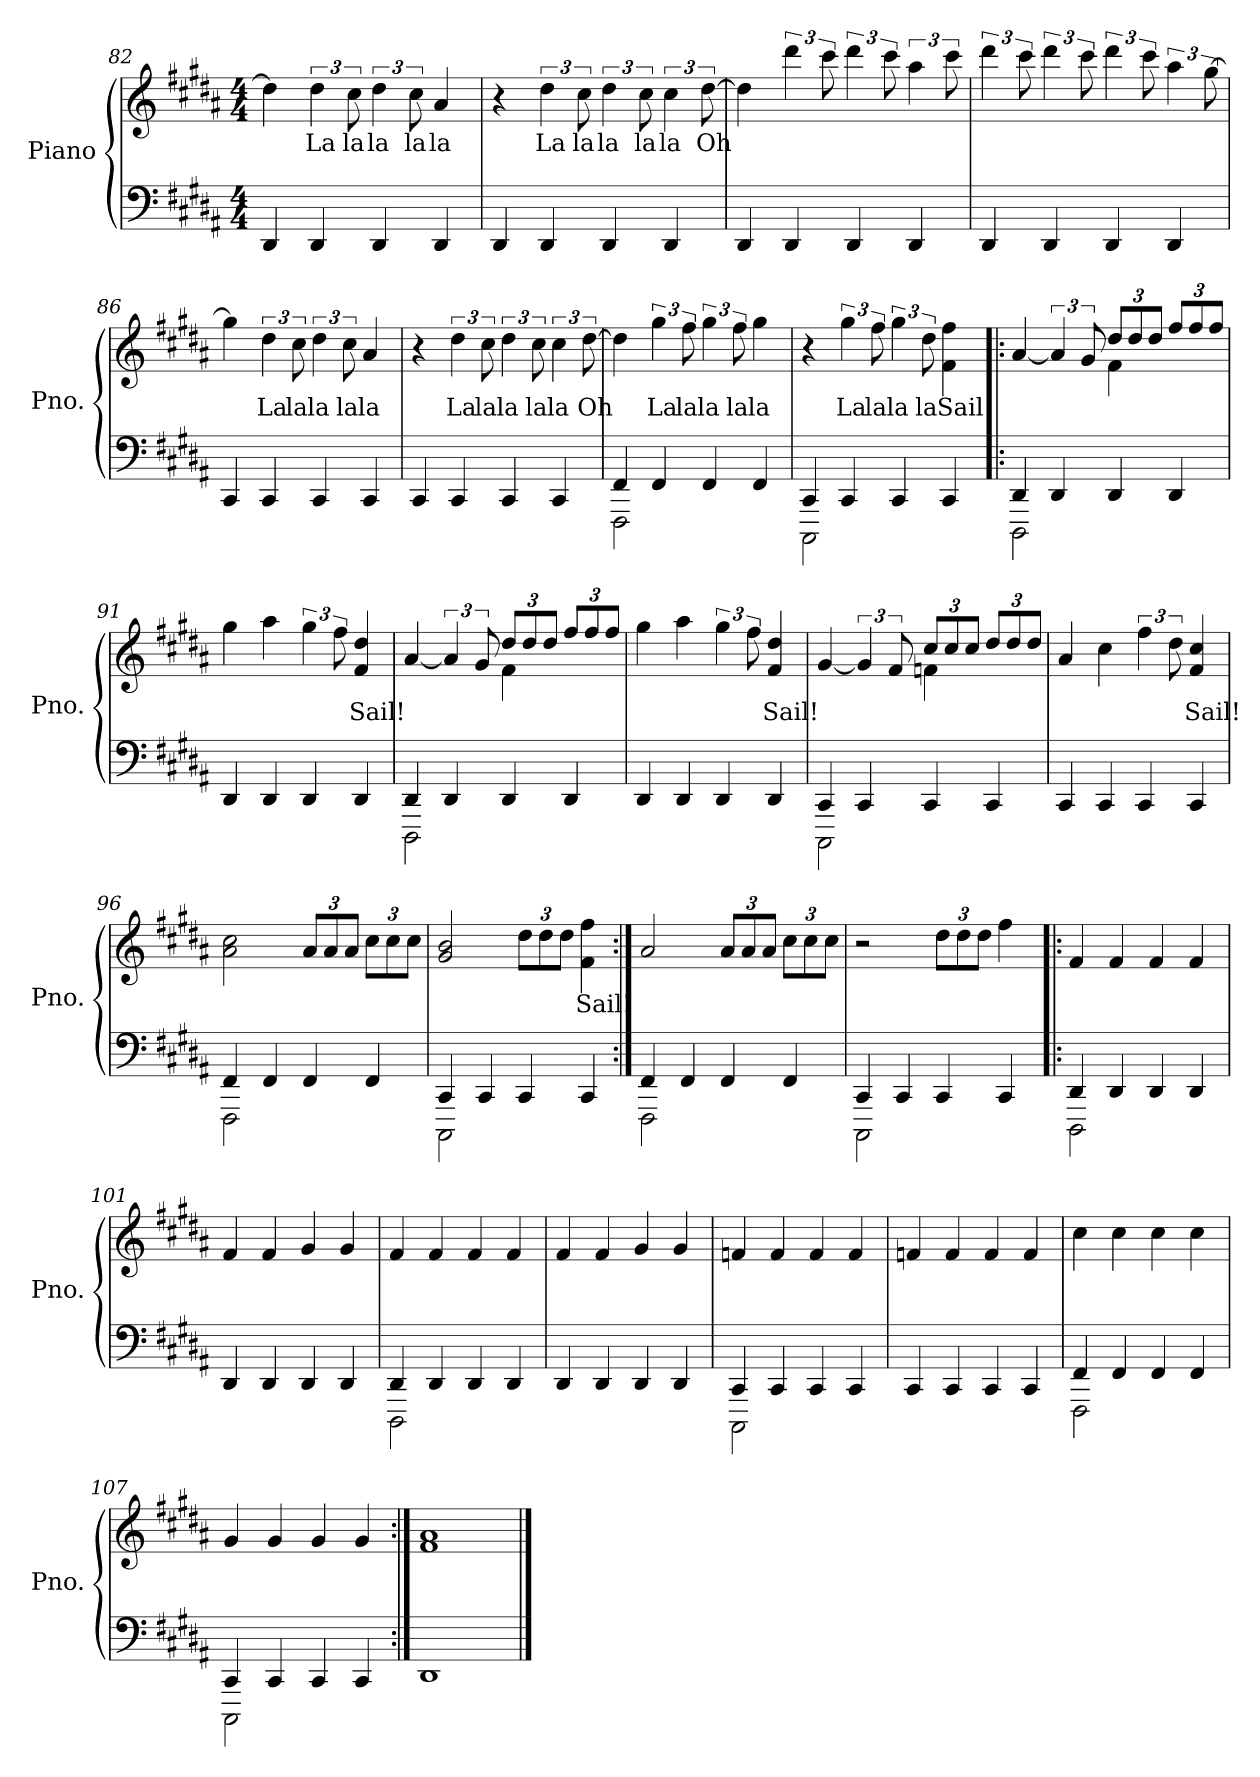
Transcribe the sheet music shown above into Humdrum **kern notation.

**kern	**kern	**text
*part1	*part1	*part1
*staff2	*staff1	*staff1
*I"Piano	*	*
*I'Pno.	*	*
*clefF4	*clefG2	*
*k[f#c#g#d#a#]	*k[f#c#g#d#a#]	*
*M4/4	*M4/4	*
=82	=82	=82
4DD#/	4dd#\]	.
!	!	!LO:LY:b
4DD#/	6dd#\	La
!	!	!LO:LY:b
.	12cc#\	la
!	!	!LO:LY:b
4DD#/	6dd#\	la
!	!	!LO:LY:b
.	12cc#\	la
!	!	!LO:LY:b
4DD#/	4a#/	la
=83	=83	=83
4DD#/	4r	.
!	!	!LO:LY:b
4DD#/	6dd#\	La
!	!	!LO:LY:b
.	12cc#\	la
!	!	!LO:LY:b
4DD#/	6dd#\	la
!	!	!LO:LY:b
.	12cc#\	la
!	!	!LO:LY:b
4DD#/	6cc#\	la
!	!	!LO:LY:b
.	[12dd#\	Oh
=84	=84	=84
4DD#/	4dd#\]	.
4DD#/	6ddd#\	.
.	12ccc#\	.
4DD#/	6ddd#\	.
.	12ccc#\	.
4DD#/	6aa#\	.
.	12ccc#\	.
!!LO:PB:g=z
=85	=85	=85
4DD#/	6ddd#\	.
.	12ccc#\	.
4DD#/	6ddd#\	.
.	12ccc#\	.
4DD#/	6ddd#\	.
.	12ccc#\	.
4DD#/	6aa#\	.
.	[12gg#\	.
=86	=86	=86
4CC#/	4gg#\]	.
!	!	!LO:LY:b
4CC#/	6dd#\	La
!	!	!LO:LY:b
.	12cc#\	la
!	!	!LO:LY:b
4CC#/	6dd#\	la
!	!	!LO:LY:b
.	12cc#\	la
!	!	!LO:LY:b
4CC#/	4a#/	la
=87	=87	=87
4CC#/	4r	.
!	!	!LO:LY:b
4CC#/	6dd#\	La
!	!	!LO:LY:b
.	12cc#\	la
!	!	!LO:LY:b
4CC#/	6dd#\	la
!	!	!LO:LY:b
.	12cc#\	la
!	!	!LO:LY:b
4CC#/	6cc#\	la
!	!	!LO:LY:b
.	[12dd#\	Oh
=88	=88	=88
*^	*	*
4FF#/	2FFF#\	4dd#\]	.
!	!	!	!LO:LY:b
4FF#/	.	6gg#\	La
!	!	!	!LO:LY:b
.	.	12ff#\	la
!	!	!	!LO:LY:b
4FF#/	2ryy	6gg#\	la
!	!	!	!LO:LY:b
.	.	12ff#\	la
!	!	!	!LO:LY:b
4FF#/	.	4gg#\	la
=89	=89	=89	=89
4CC#/	2CCC#\	4r	.
!	!	!	!LO:LY:b
4CC#/	.	6gg#\	La
!	!	!	!LO:LY:b
.	.	12ff#\	la
!	!	!	!LO:LY:b
4CC#/	2ryy	6gg#\	la
!	!	!	!LO:LY:b
.	.	12dd#\	la
!	!	!	!LO:LY:b
4CC#/	.	4f#\ 4ff#\	Sail!
!!LO:LB:g=z
=90!|:	=90!|:	=90!|:	=90!|:
*	*	*^	*
4DD#/	2DDD#\	[4a#/	2ryy	.
4DD#/	.	6a#/]	.	.
.	.	12g#/	.	.
*	*	*Xbrackettup	*	*
4DD#/	2ryy	12dd#/L	4f#\	.
.	.	12dd#/	.	.
.	.	12dd#/J	.	.
4DD#/	.	12ff#/L	4ryy	.
.	.	12ff#/	.	.
.	.	12ff#/J	.	.
*v	*v	*	*	*
*	*v	*v	*
=91	=91	=91
4DD#/	4gg#\	.
4DD#/	4aa#\	.
*	*brackettup	*
4DD#/	6gg#\	.
.	12ff#\	.
!	!	!LO:LY:b
4DD#/	4f#/ 4dd#/	Sail!
=92	=92	=92
*^	*^	*
4DD#/	2DDD#\	[4a#/	2ryy	.
4DD#/	.	6a#/]	.	.
.	.	12g#/	.	.
*	*	*Xbrackettup	*	*
4DD#/	2ryy	12dd#/L	4f#\	.
.	.	12dd#/	.	.
.	.	12dd#/J	.	.
4DD#/	.	12ff#/L	4ryy	.
.	.	12ff#/	.	.
.	.	12ff#/J	.	.
*v	*v	*	*	*
*	*v	*v	*
=93	=93	=93
4DD#/	4gg#\	.
4DD#/	4aa#\	.
*	*brackettup	*
4DD#/	6gg#\	.
.	12ff#\	.
!	!	!LO:LY:b
4DD#/	4f#/ 4dd#/	Sail!
=94	=94	=94
*^	*^	*
4CC#/	2CCC#\	[4g#/	2ryy	.
4CC#/	.	6g#/]	.	.
.	.	12f#/	.	.
*	*	*Xbrackettup	*	*
4CC#/	2ryy	12cc#/L	4fn\	.
.	.	12cc#/	.	.
.	.	12cc#/J	.	.
4CC#/	.	12dd#/L	4ryy	.
.	.	12dd#/	.	.
.	.	12dd#/J	.	.
*v	*v	*	*	*
*	*v	*v	*
!!LO:LB:g=z
=95	=95	=95
4CC#/	4a#/	.
4CC#/	4cc#\	.
*	*brackettup	*
4CC#/	6ff#\	.
.	12dd#\	.
!	!	!LO:LY:b
4CC#/	4f#/ 4cc#/	Sail!
=96	=96	=96
*^	*	*
4FF#/	2FFF#\	2a#\ 2cc#\	.
4FF#/	.	.	.
*	*	*Xbrackettup	*
4FF#/	2ryy	12a#/L	.
.	.	12a#/	.
.	.	12a#/J	.
4FF#/	.	12cc#\L	.
.	.	12cc#\	.
.	.	12cc#\J	.
=97	=97	=97	=97
4CC#/	2CCC#\	2g#/ 2b/	.
4CC#/	.	.	.
4CC#/	2ryy	12dd#\L	.
.	.	12dd#\	.
.	.	12dd#\J	.
!	!	!	!LO:LY:b
4CC#/	.	4f#\ 4ff#\	Sail!
=98:|!	=98:|!	=98:|!	=98:|!
4FF#/	2FFF#\	2a#/	.
4FF#/	.	.	.
4FF#/	2ryy	12a#/L	.
.	.	12a#/	.
.	.	12a#/J	.
4FF#/	.	12cc#\L	.
.	.	12cc#\	.
.	.	12cc#\J	.
=99	=99	=99	=99
4CC#/	2CCC#\	2r	.
4CC#/	.	.	.
4CC#/	2ryy	12dd#\L	.
.	.	12dd#\	.
.	.	12dd#\J	.
4CC#/	.	4ff#\	.
=100!|:	=100!|:	=100!|:	=100!|:
4DD#/	2DDD#\	4f#/	.
4DD#/	.	4f#/	.
4DD#/	2ryy	4f#/	.
4DD#/	.	4f#/	.
*v	*v	*	*
!!LO:LB:g=z
=101	=101	=101
4DD#/	4f#/	.
4DD#/	4f#/	.
4DD#/	4g#/	.
4DD#/	4g#/	.
=102	=102	=102
*^	*	*
4DD#/	2DDD#\	4f#/	.
4DD#/	.	4f#/	.
4DD#/	2ryy	4f#/	.
4DD#/	.	4f#/	.
*v	*v	*	*
=103	=103	=103
4DD#/	4f#/	.
4DD#/	4f#/	.
4DD#/	4g#/	.
4DD#/	4g#/	.
=104	=104	=104
*^	*	*
4CC#/	2CCC#\	4fn/	.
4CC#/	.	4f/	.
4CC#/	2ryy	4f/	.
4CC#/	.	4f/	.
*v	*v	*	*
=105	=105	=105
4CC#/	4fn/	.
4CC#/	4f/	.
4CC#/	4f/	.
4CC#/	4f/	.
=106	=106	=106
*^	*	*
4FF#/	2FFF#\	4cc#\	.
4FF#/	.	4cc#\	.
4FF#/	2ryy	4cc#\	.
4FF#/	.	4cc#\	.
=107	=107	=107	=107
4CC#/	2CCC#\	4g#/	.
4CC#/	.	4g#/	.
4CC#/	2ryy	4g#/	.
4CC#/	.	4g#/	.
*v	*v	*	*
=108:|!	=108:|!	=108:|!
1DD#	1f# 1a#	.
==	==	==
*-	*-	*-
